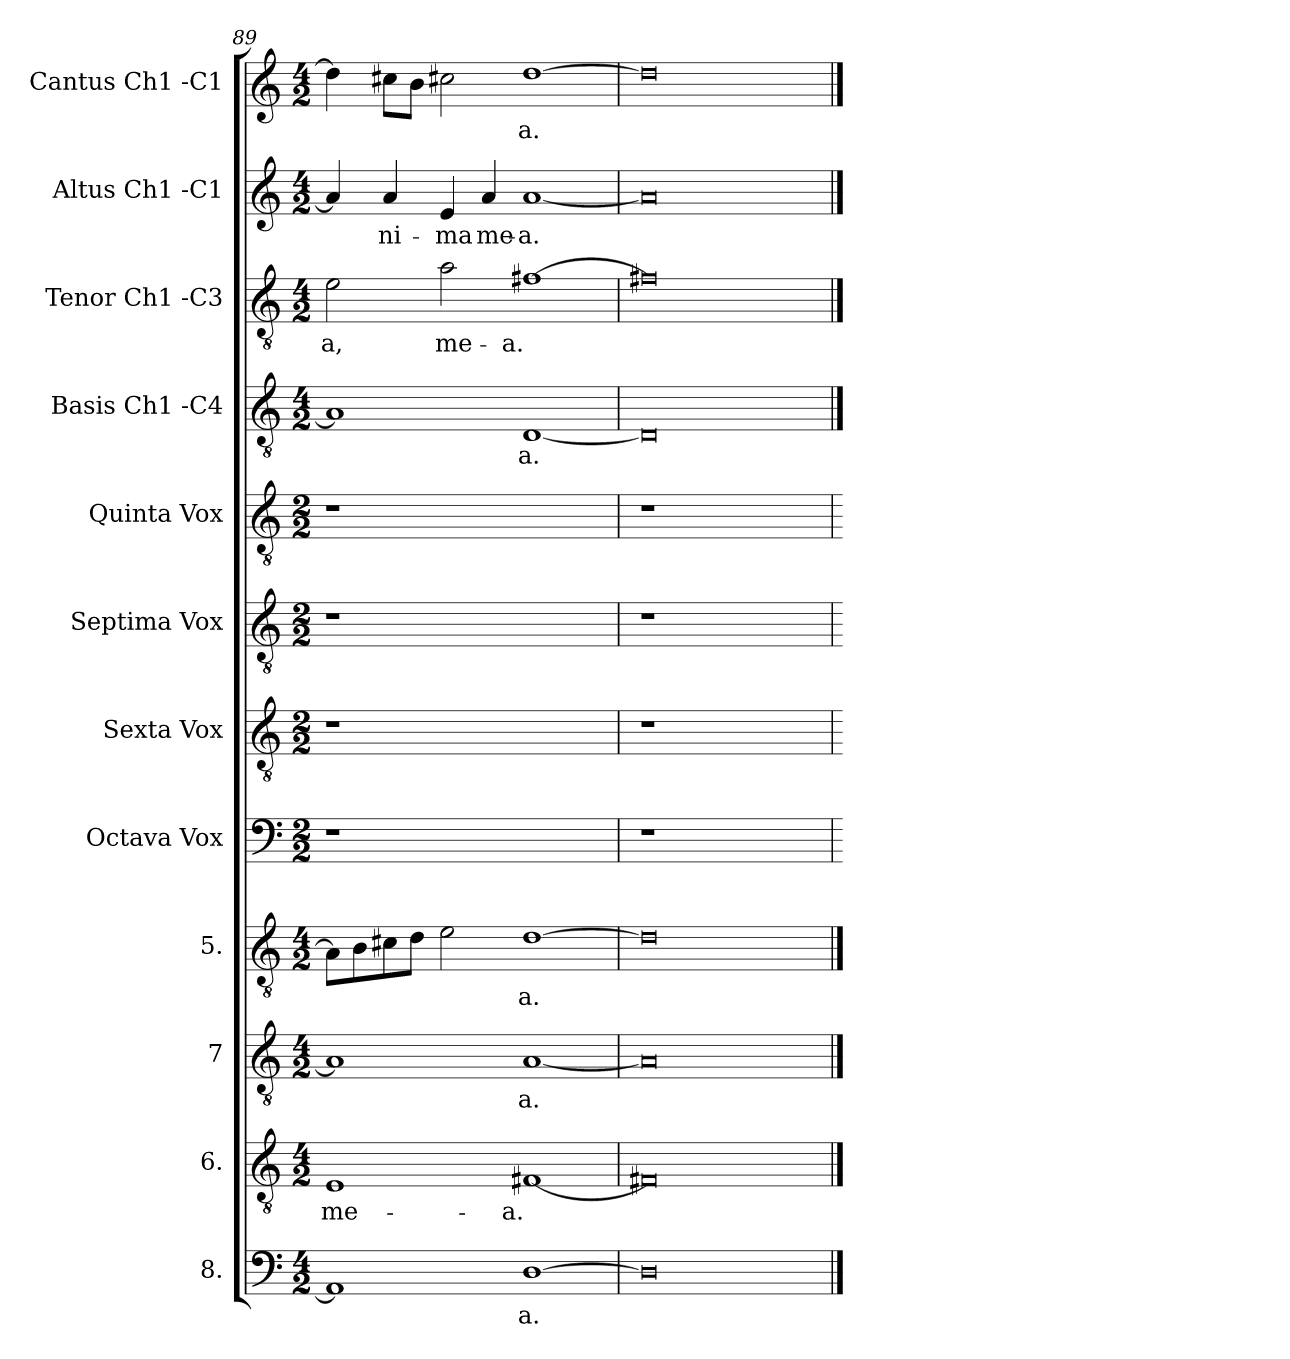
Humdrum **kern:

**kern	**text	**kern	**text	**kern	**text	**kern	**text	**kern	**kern	**kern	**kern	**kern	**text	**kern	**text	**kern	**text	**kern	**text
*part12	*part12	*part11	*part11	*part10	*part10	*part9	*part9	*part8	*part7	*part6	*part5	*part4	*part4	*part3	*part3	*part2	*part2	*part1	*part1
*staff12	*staff12	*staff11	*staff11	*staff10	*staff10	*staff9	*staff9	*staff8	*staff7	*staff6	*staff5	*staff4	*staff4	*staff3	*staff3	*staff2	*staff2	*staff1	*staff1
*I"8.	*	*I"6.	*	*I"7	*	*I"5.	*	*I"Octava  Vox	*I"Sexta  Vox	*I"Septima  Vox	*I"Quinta  Vox	*I"Basis  Ch1 -C4	*	*I"Tenor  Ch1 -C3	*	*I"Altus  Ch1 -C1	*	*I"Cantus  Ch1 -C1	*
*	*	*	*	*	*	*	*	*	*	*	*	*	*	*I'T	*	*I'A	*	*I'C	*
*clefF4	*	*clefGv2	*	*clefGv2	*	*clefGv2	*	*clefF4	*clefGv2	*clefGv2	*clefGv2	*clefGv2	*	*clefGv2	*	*clefG2	*	*clefG2	*
*k[]	*	*k[]	*	*k[]	*	*k[]	*	*k[]	*k[]	*k[]	*k[]	*k[]	*	*k[]	*	*k[]	*	*k[]	*
*C:	*	*C:	*	*C:	*	*C:	*	*C:	*C:	*C:	*C:	*C:	*	*C:	*	*C:	*	*C:	*
*M4/2	*	*M4/2	*	*M4/2	*	*M4/2	*	*M2/2	*M2/2	*M2/2	*M2/2	*M4/2	*	*M4/2	*	*M4/2	*	*M4/2	*
=89	=89	=89	=89	=89	=89	=89	=89	=89	=89	=89	=89	=89	=89	=89	=89	=89	=89	=89	=89
!	!LO:LY:b:cj	!	!LO:LY:b:cj	!	!LO:LY:b:cj	!	!LO:LY:b:cj	!	!	!	!	!	!LO:LY:b:cj	!	!LO:LY:b:cj	!	!LO:LY:b:cj	!	!LO:LY:b:cj
1AA]	--	1E	me-	1A]	--	8A\L]	--	1r	1r	1r	1r	1A]	--	2e\	-a,	4a/]	--	4dd\]	--
!	!	!	!	!	!	!	!LO:LY:b:cj	!	!	!	!	!	!	!	!	!	!	!	!
.	.	.	.	.	.	8B\	--	.	.	.	.	.	.	.	.	.	.	.	.
!	!	!	!	!	!	!	!LO:LY:b:cj	!	!	!	!	!	!	!	!	!	!LO:LY:b:cj	!	!LO:LY:b:cj
.	.	.	.	.	.	8c#X\	--	.	.	.	.	.	.	.	.	4a/	-ni-	8cc#\L	--
!	!	!	!	!	!	!	!LO:LY:b:cj	!	!	!	!	!	!	!	!	!	!	!	!LO:LY:b:cj
.	.	.	.	.	.	8d\J	--	.	.	.	.	.	.	.	.	.	.	8b\J	--
!	!	!	!	!	!	!	!LO:LY:b:cj	!	!	!	!	!	!	!	!LO:LY:b:cj	!	!LO:LY:b:cj	!	!LO:LY:b:cj
.	.	.	.	.	.	2e\	--	.	.	.	.	.	.	2a\	me-	4e/	-ma	2cc#X\	--
!	!	!	!	!	!	!	!	!	!	!	!	!	!	!	!	!	!LO:LY:b:cj	!	!
.	.	.	.	.	.	.	.	.	.	.	.	.	.	.	.	4a/	me-	.	.
!	!LO:LY:b:cj	!	!LO:LY:b:cj	!	!LO:LY:b:cj	!	!LO:LY:b:cj	!	!	!	!	!	!LO:LY:b:cj	!	!LO:LY:b:cj	!	!LO:LY:b:cj	!	!LO:LY:b:cj
[>1D	-a.	[<1F#X	-a.	[<1A	-a.	[>1d	-a.	1ryy	1ryy	1ryy	1ryy	[<1D	-a.	[>1f#X	-a.	[<1a	-a.	[>1dd	-a.
=90	=90	=90	=90	=90	=90	=90	=90	=90	=90	=90	=90	=90	=90	=90	=90	=90	=90	=90	=90
!	!LO:LY:b:cj	!	!LO:LY:b:cj	!	!LO:LY:b:cj	!	!LO:LY:b:cj	!	!	!	!	!	!LO:LY:b:cj	!	!LO:LY:b:cj	!	!LO:LY:b:cj	!	!LO:LY:b:cj
0D]	.	0F#X]	.	0A]	.	0d]	.	1r	1r	1r	1r	0D]	.	0f#X]	.	0a]	.	0dd]	.
.	.	.	.	.	.	.	.	1ryy	1ryy	1ryy	1ryy	.	.	.	.	.	.	.	.
==	==	==	==	==	==	==	==	=	=	=	=	==	==	==	==	==	==	==	==
*-	*-	*-	*-	*-	*-	*-	*-	*-	*-	*-	*-	*-	*-	*-	*-	*-	*-	*-	*-
